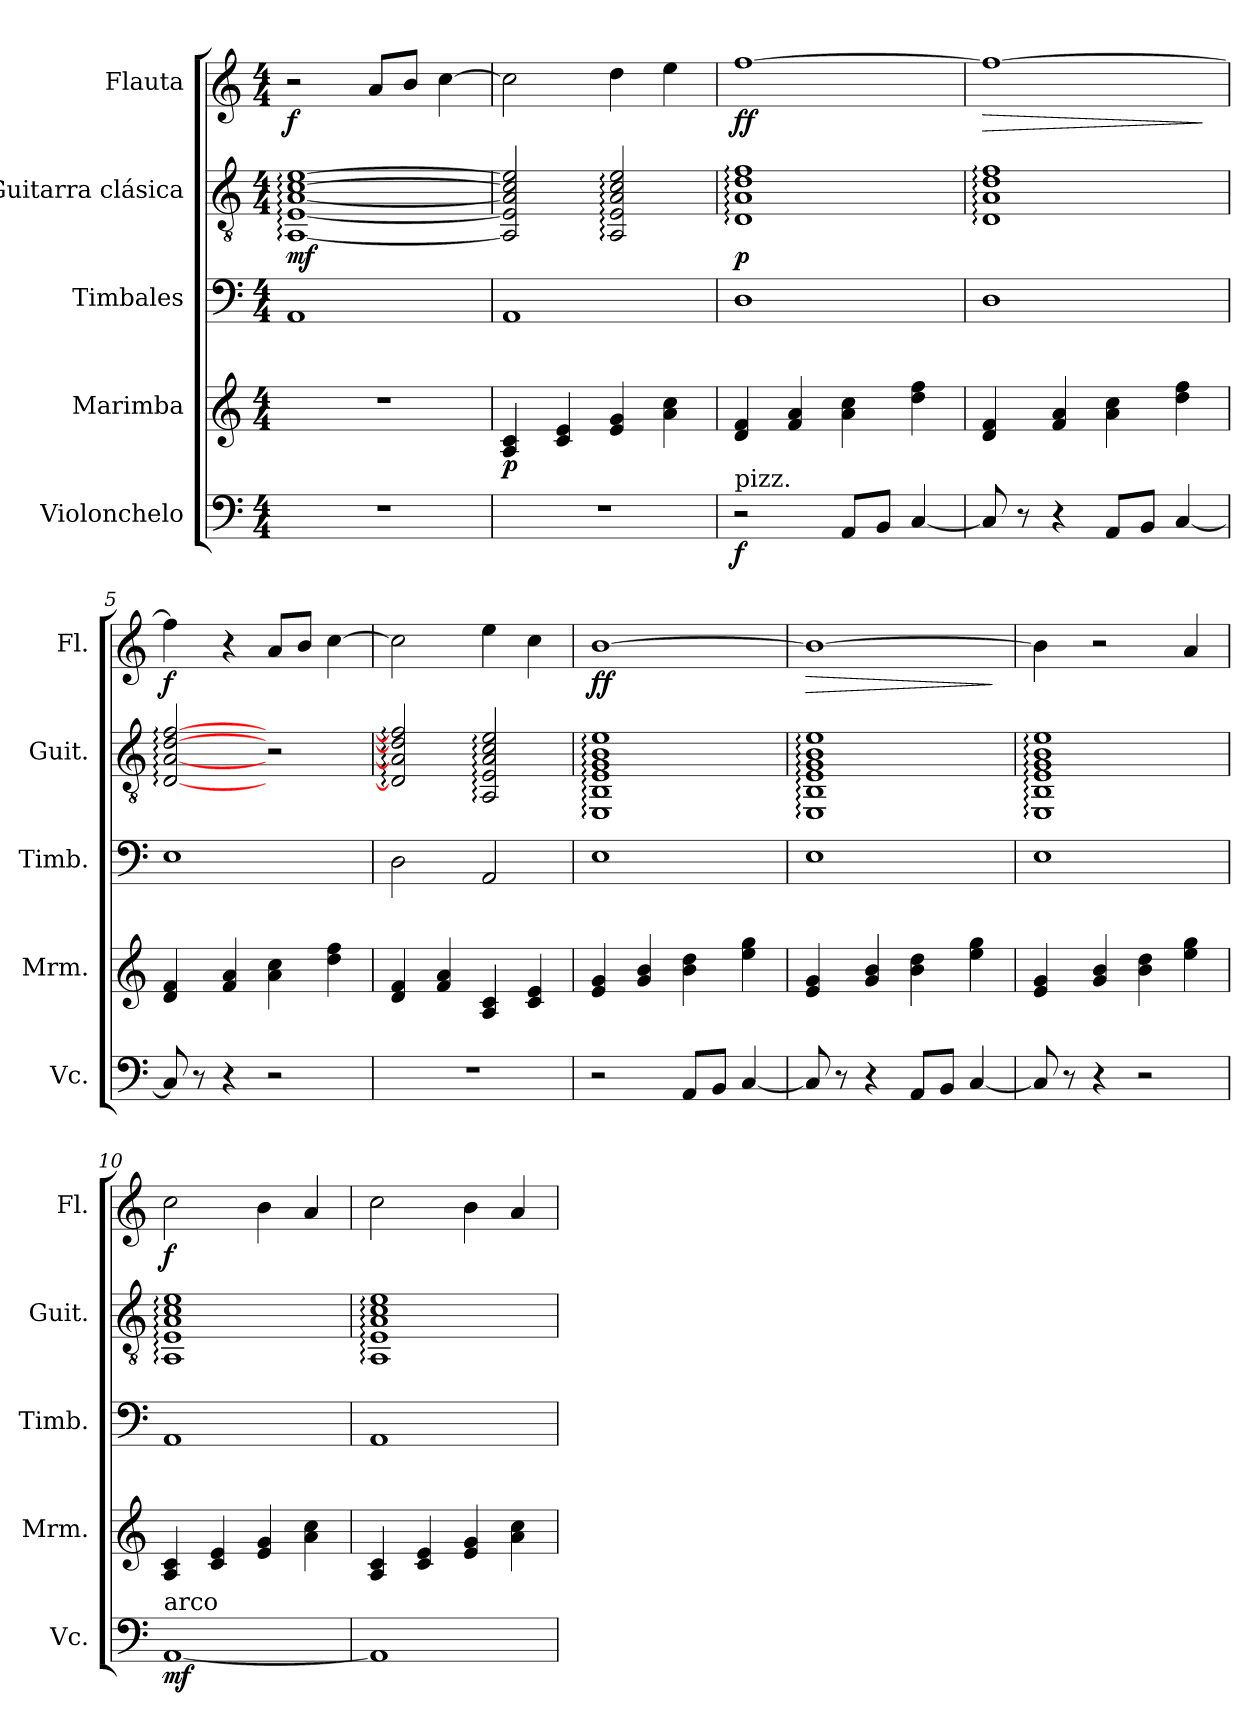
**kern	**dynam	**kern	**dynam	**kern	**kern	**dynam	**kern	**dynam
*part5	*part5	*part4	*part4	*part3	*part2	*part2	*part1	*part1
*staff5	*staff5	*staff4	*staff4	*staff3	*staff2	*staff2	*staff1	*staff1
*I"Violonchelo	*	*I"Marimba	*	*I"Timbales	*I"Guitarra clásica	*	*I"Flauta	*
*I'Vc.	*	*I'Mrm.	*	*I'Timb.	*I'Guit.	*	*I'Fl.	*
*clefF4	*	*clefG2	*	*clefF4	*clefGv2	*	*clefG2	*
*k[]	*	*k[]	*	*k[]	*k[]	*	*k[]	*
*M4/4	*	*M4/4	*	*M4/4	*M4/4	*	*M4/4	*
=1	=1	=1	=1	=1	=1	=1	=1	=1
!	!	!	!	!	!	!LO:DY:b	!	!LO:DY:b
1r	.	1r	.	1AA	[1AA: [1E: [1A: [1c: [1e:	mf	2r	f
.	.	.	.	.	.	.	8a/L	.
.	.	.	.	.	.	.	8b/J	.
.	.	.	.	.	.	.	[4cc\	.
=2	=2	=2	=2	=2	=2	=2	=2	=2
!	!	!	!LO:DY:b	!	!	!	!	!
1r	.	4A/ 4c/	p	1AA	2AA/] 2E/] 2A/] 2c/] 2e/]	.	2cc\]	.
.	.	4c/ 4e/	.	.	.	.	.	.
.	.	4e/ 4g/	.	.	2AA/: 2E/: 2A/: 2c/: 2e/:	.	4dd\	.
.	.	4a\ 4cc\	.	.	.	.	4ee\	.
=3	=3	=3	=3	=3	=3	=3	=3	=3
!LO:TX:a:t=pizz.	!	!	!	!	!	!	!	!
!	!LO:DY:b	!	!	!	!	!LO:DY:b	!	!LO:DY:b
2r	f	4d/ 4f/	.	1D	1D: 1A: 1d: 1f:	p	[1ff	ff
.	.	4f/ 4a/	.	.	.	.	.	.
8AA/L	.	4a\ 4cc\	.	.	.	.	.	.
8BB/J	.	.	.	.	.	.	.	.
[4C/	.	4dd\ 4ff\	.	.	.	.	.	.
=4	=4	=4	=4	=4	=4	=4	=4	=4
!	!	!	!	!	!	!	!	!LO:HP:b
8C/]	.	4d/ 4f/	.	1D	1D: 1A: 1d: 1f:	.	1ff_	>
8r	.	.	.	.	.	.	.	.
4r	.	4f/ 4a/	.	.	.	.	.	.
8AA/L	.	4a\ 4cc\	.	.	.	.	.	.
8BB/J	.	.	.	.	.	.	.	.
[4C/	.	4dd\ 4ff\	.	.	.	.	.	.
.	.	.	.	.	.	.	.	]
!!LO:LB:g=z
=5	=5	=5	=5	=5	=5	=5	=5	=5
!	!	!	!	!	!	!	!	!LO:DY:b
8C/]	.	4d/ 4f/	.	1E	[2D/: [2A/: [2d/: [2f/:	.	4ff\]	f
8r	.	.	.	.	.	.	.	.
4r	.	4f/ 4a/	.	.	.	.	4r	.
2r	.	4a\ 4cc\	.	.	2r	.	8a/L	.
.	.	.	.	.	.	.	8b/J	.
.	.	4dd\ 4ff\	.	.	.	.	[4cc\	.
=6	=6	=6	=6	=6	=6	=6	=6	=6
1r	.	4d/ 4f/	.	2D\	2D/]: 2A/]: 2d/]: 2f/]:	.	2cc\]	.
.	.	4f/ 4a/	.	.	.	.	.	.
.	.	4A/ 4c/	.	2AA/	2AA/: 2E/: 2A/: 2c/: 2e/:	.	4ee\	.
.	.	4c/ 4e/	.	.	.	.	4cc\	.
=7	=7	=7	=7	=7	=7	=7	=7	=7
!	!	!	!	!	!	!	!	!LO:DY:b
2r	.	4e/ 4g/	.	1E	1EE: 1BB: 1E: 1G: 1B: 1e:	.	[1b	ff
.	.	4g/ 4b/	.	.	.	.	.	.
8AA/L	.	4b\ 4dd\	.	.	.	.	.	.
8BB/J	.	.	.	.	.	.	.	.
[4C/	.	4ee\ 4gg\	.	.	.	.	.	.
=8	=8	=8	=8	=8	=8	=8	=8	=8
!	!	!	!	!	!	!	!	!LO:HP:b
8C/]	.	4e/ 4g/	.	1E	1EE: 1BB: 1E: 1G: 1B: 1e:	.	1b_	>
8r	.	.	.	.	.	.	.	.
4r	.	4g/ 4b/	.	.	.	.	.	.
8AA/L	.	4b\ 4dd\	.	.	.	.	.	.
8BB/J	.	.	.	.	.	.	.	.
[4C/	.	4ee\ 4gg\	.	.	.	.	.	.
.	.	.	.	.	.	.	.	]
=9	=9	=9	=9	=9	=9	=9	=9	=9
8C/]	.	4e/ 4g/	.	1E	1EE: 1BB: 1E: 1G: 1B: 1e:	.	4b\]	.
8r	.	.	.	.	.	.	.	.
4r	.	4g/ 4b/	.	.	.	.	2r	.
2r	.	4b\ 4dd\	.	.	.	.	.	.
.	.	4ee\ 4gg\	.	.	.	.	4a/	.
!!LO:PB:g=z
=10	=10	=10	=10	=10	=10	=10	=10	=10
!LO:TX:a:t=arco	!	!	!	!	!	!	!	!
!	!LO:DY:b	!	!	!	!	!	!	!LO:DY:b
[1AA	mf	4A/ 4c/	.	1AA	1AA: 1E: 1A: 1c: 1e:	.	2cc\	f
.	.	4c/ 4e/	.	.	.	.	.	.
.	.	4e/ 4g/	.	.	.	.	4b\	.
.	.	4a\ 4cc\	.	.	.	.	4a/	.
=11	=11	=11	=11	=11	=11	=11	=11	=11
1AA]	.	4A/ 4c/	.	1AA	1AA: 1E: 1A: 1c: 1e:	.	2cc\	.
.	.	4c/ 4e/	.	.	.	.	.	.
.	.	4e/ 4g/	.	.	.	.	4b\	.
.	.	4a\ 4cc\	.	.	.	.	4a/	.
=	=	=	=	=	=	=	=	=
*-	*-	*-	*-	*-	*-	*-	*-	*-
